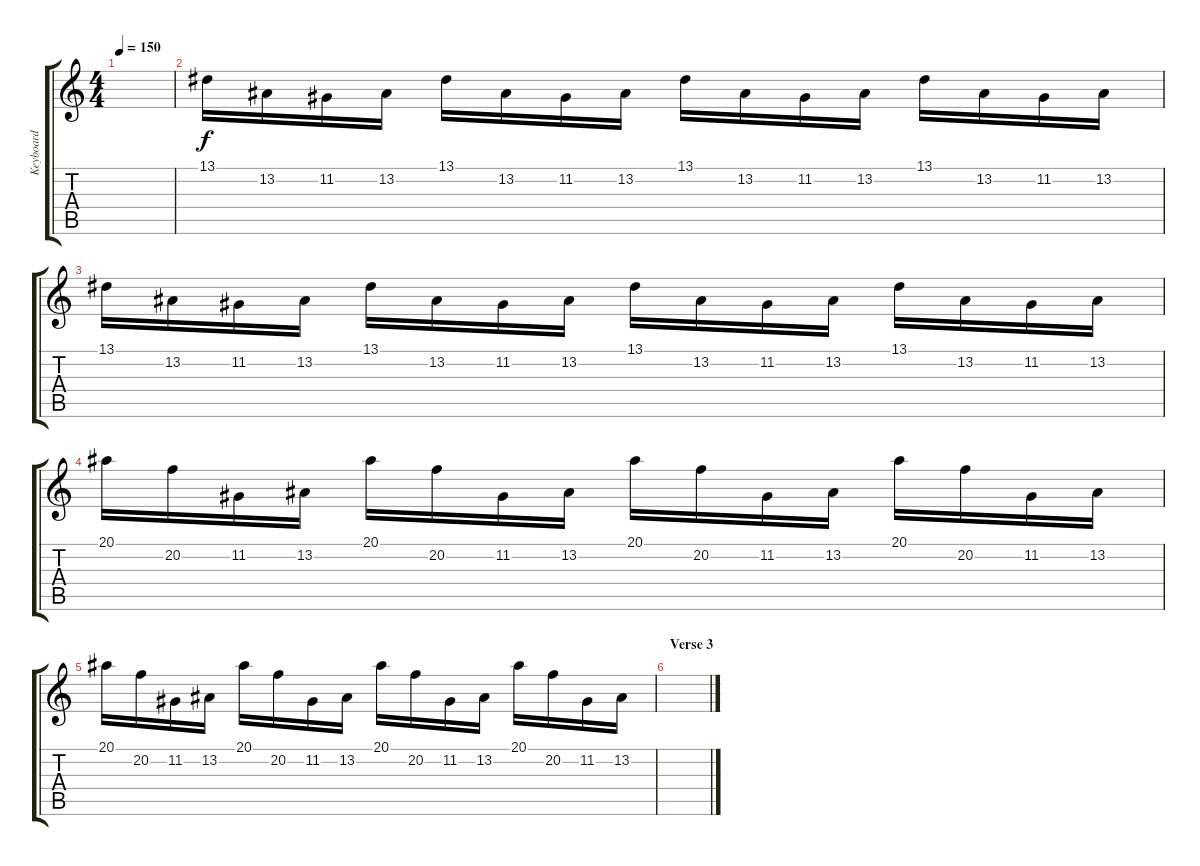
\track ("Keyboard" "Keyboard") {instrument lead2sawtooth}
\staff {score tabs}
\tuning (D4 A3 F3 C3 G2 D2) {hide}
\ts (4 4)
\tempo 150
\clef g2
\ks c
|
13.1.16 13.2.16 11.2.16 13.2.16 13.1.16 13.2.16 11.2.16 13.2.16 13.1.16 13.2.16 11.2.16 13.2.16 13.1.16 13.2.16 11.2.16 13.2.16 |
13.1.16 13.2.16 11.2.16 13.2.16 13.1.16 13.2.16 11.2.16 13.2.16 13.1.16 13.2.16 11.2.16 13.2.16 13.1.16 13.2.16 11.2.16 13.2.16 |
20.1.16 20.2.16 11.2.16 13.2.16 20.1.16 20.2.16 11.2.16 13.2.16 20.1.16 20.2.16 11.2.16 13.2.16 20.1.16 20.2.16 11.2.16 13.2.16 |
20.1.16 20.2.16 11.2.16 13.2.16 20.1.16 20.2.16 11.2.16 13.2.16 20.1.16 20.2.16 11.2.16 13.2.16 20.1.16 20.2.16 11.2.16 13.2.16 |
\section ("" "Verse 3")
